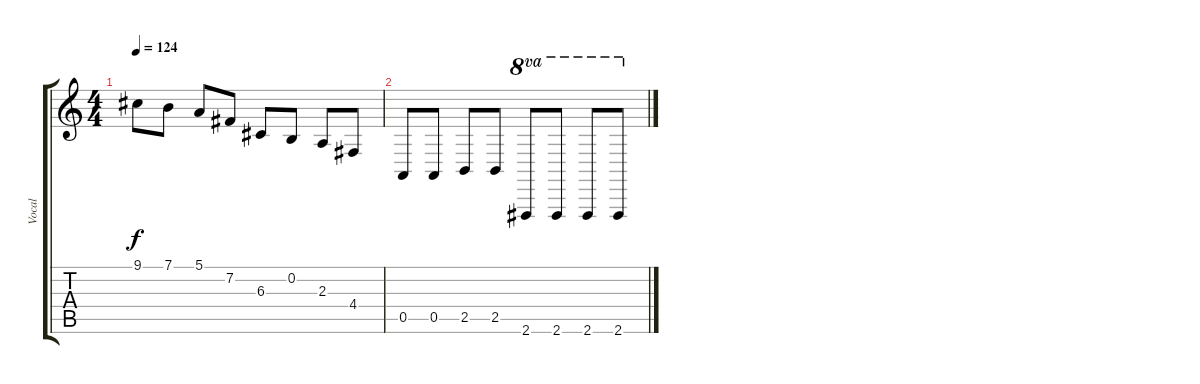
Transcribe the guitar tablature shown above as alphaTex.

\track ("Vocal" "Vocal") {instrument lead8bassandlead}
\staff {score tabs}
\tuning (E4 B3 G3 D3 A2 E2) {hide}
\ts (4 4)
\tempo 124
\clef g2
\ks c
9.1.8{dy f} 7.1.8 5.1.8 7.2.8 6.3.8 0.2.8 2.3.8 4.4.8 |
0.5.8 0.5.8 2.5.8 2.5.8 2.6.8{ot 8va} 2.6.8{ot 8va} 2.6.8{ot 8va} 2.6.8{ot 8va}
